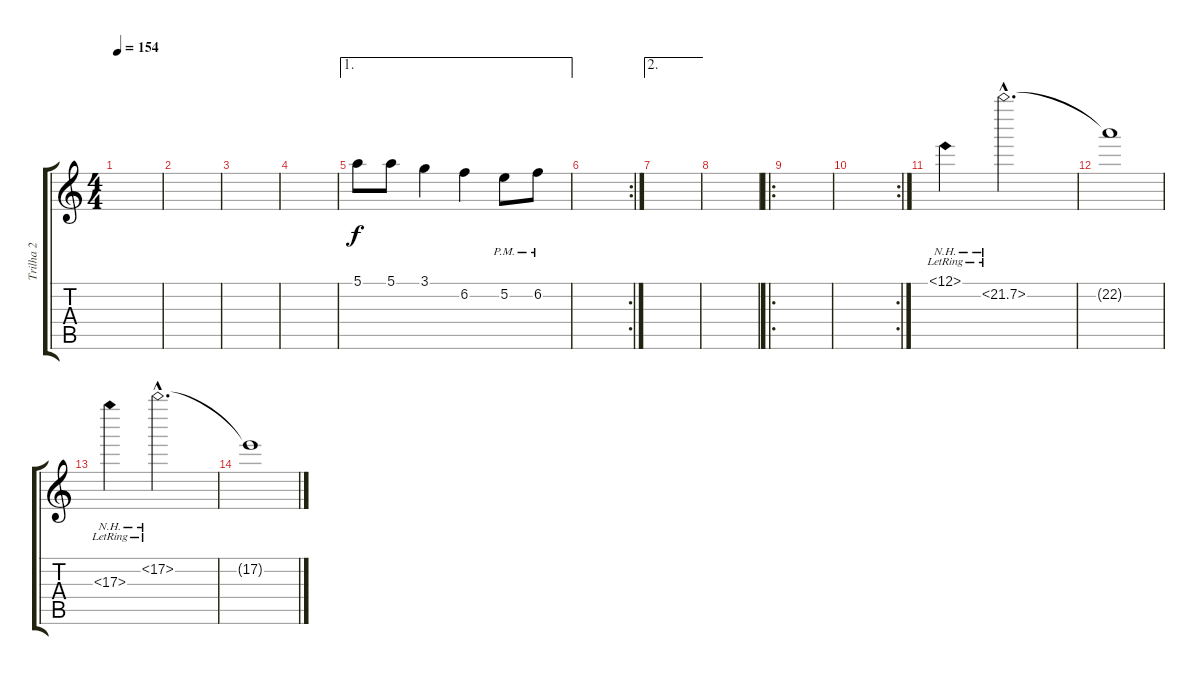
\track ("Trilha 2" "Trilha 2") {instrument electricguitarclean}
\staff {score tabs}
\tuning (E4 B3 G3 D3 A2 E2) {hide}
\ts (4 4)
\tempo 154
\clef g2
\ks c
|
|
|
|
\ae 1
5.1.8 5.1.8 3.1.4 6.2.4 5.2{pm}.8 6.2{pm}.8 |
\rc 2
|
\ae 2
|
|
\ro
|
\rc 2
|
18.1{nh lr}.4 22.2{nh hac lr}.2{d} |
22.2{t}.1 |
17.3{nh lr}.4 17.2{nh hac lr}.2{d} |
17.2{t}.1
